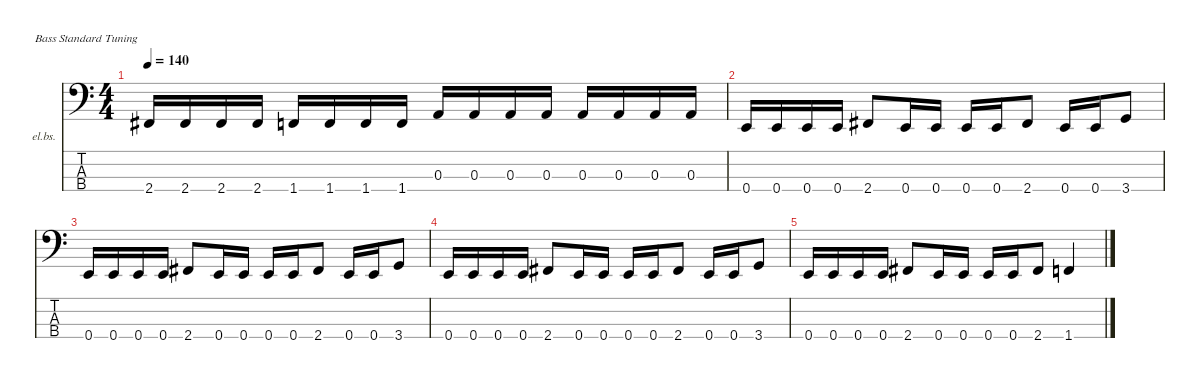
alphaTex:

\defaultSystemsLayout 4
\hideDynamics
\bracketExtendMode nobrackets
\firstSystemTrackNameOrientation horizontal
\otherSystemsTrackNameOrientation horizontal
\track ("Electric Bass" "el.bs.") {solo instrument electricbassfinger}
\staff {score tabs}
\tuning (G2 D2 A1 E1)
\ts (4 4)
\tempo 140
\clef f4
\ks c
2.4{acc #}.16{dy mf} 2.4{acc #}.16 2.4{acc #}.16 2.4{acc #}.16 1.4.16 1.4.16 1.4.16 1.4.16 0.3.16 0.3.16 0.3.16 0.3.16 0.3.16 0.3.16 0.3.16 0.3.16 |
0.4.16 0.4.16 0.4.16 0.4.16 2.4{acc #}.8 0.4.16 0.4.16 0.4.16 0.4.16 2.4{acc #}.8 0.4.16 0.4.16 3.4.8 |
0.4.16 0.4.16 0.4.16 0.4.16 2.4{acc #}.8 0.4.16 0.4.16 0.4.16 0.4.16 2.4{acc #}.8 0.4.16 0.4.16 3.4.8 |
0.4.16 0.4.16 0.4.16 0.4.16 2.4{acc #}.8 0.4.16 0.4.16 0.4.16 0.4.16 2.4{acc #}.8 0.4.16 0.4.16 3.4.8 |
0.4.16 0.4.16 0.4.16 0.4.16 2.4{acc #}.8 0.4.16 0.4.16 0.4.16 0.4.16 2.4{acc #}.8 1.4.4
